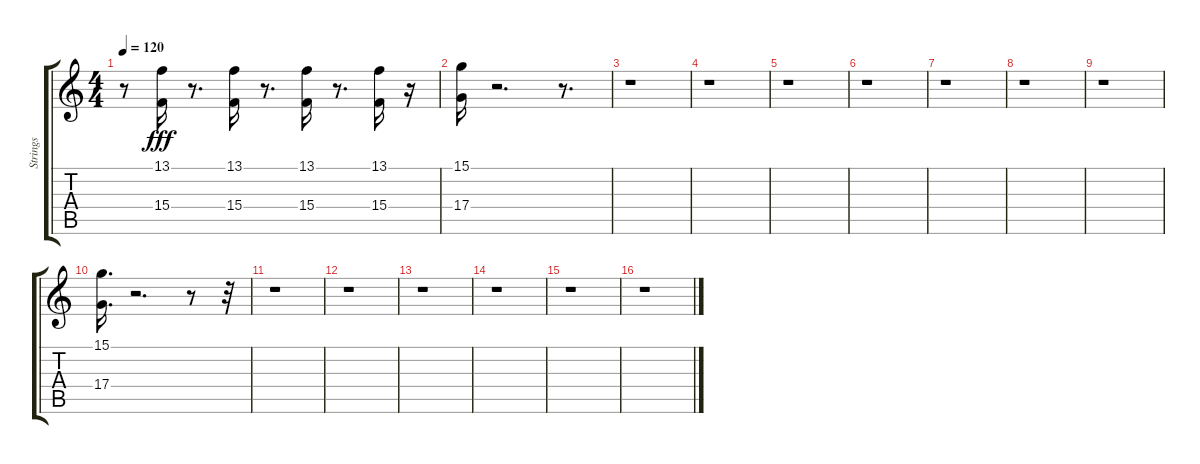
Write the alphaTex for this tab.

\track ("Strings" "Strings") {instrument synthstrings1}
\staff {score tabs}
\tuning (E4 B3 G3 D3 A2 E2) {hide}
\ts (4 4)
\tempo 120
\clef g2
\ks c
r.8{dy fff} (13.1 15.4).16 r.8{d} (13.1 15.4).16 r.8{d} (13.1 15.4).16 r.8{d} (13.1 15.4).16 r.16 |
(15.1 17.4).16 r.2{d} r.8{d} |
r.1 |
r.1 |
r.1 |
r.1 |
r.1 |
r.1 |
r.1 |
(15.1 17.4).16{d} r.2{d} r.8 r.32 |
r.1 |
r.1 |
r.1 |
r.1 |
r.1 |
r.1
